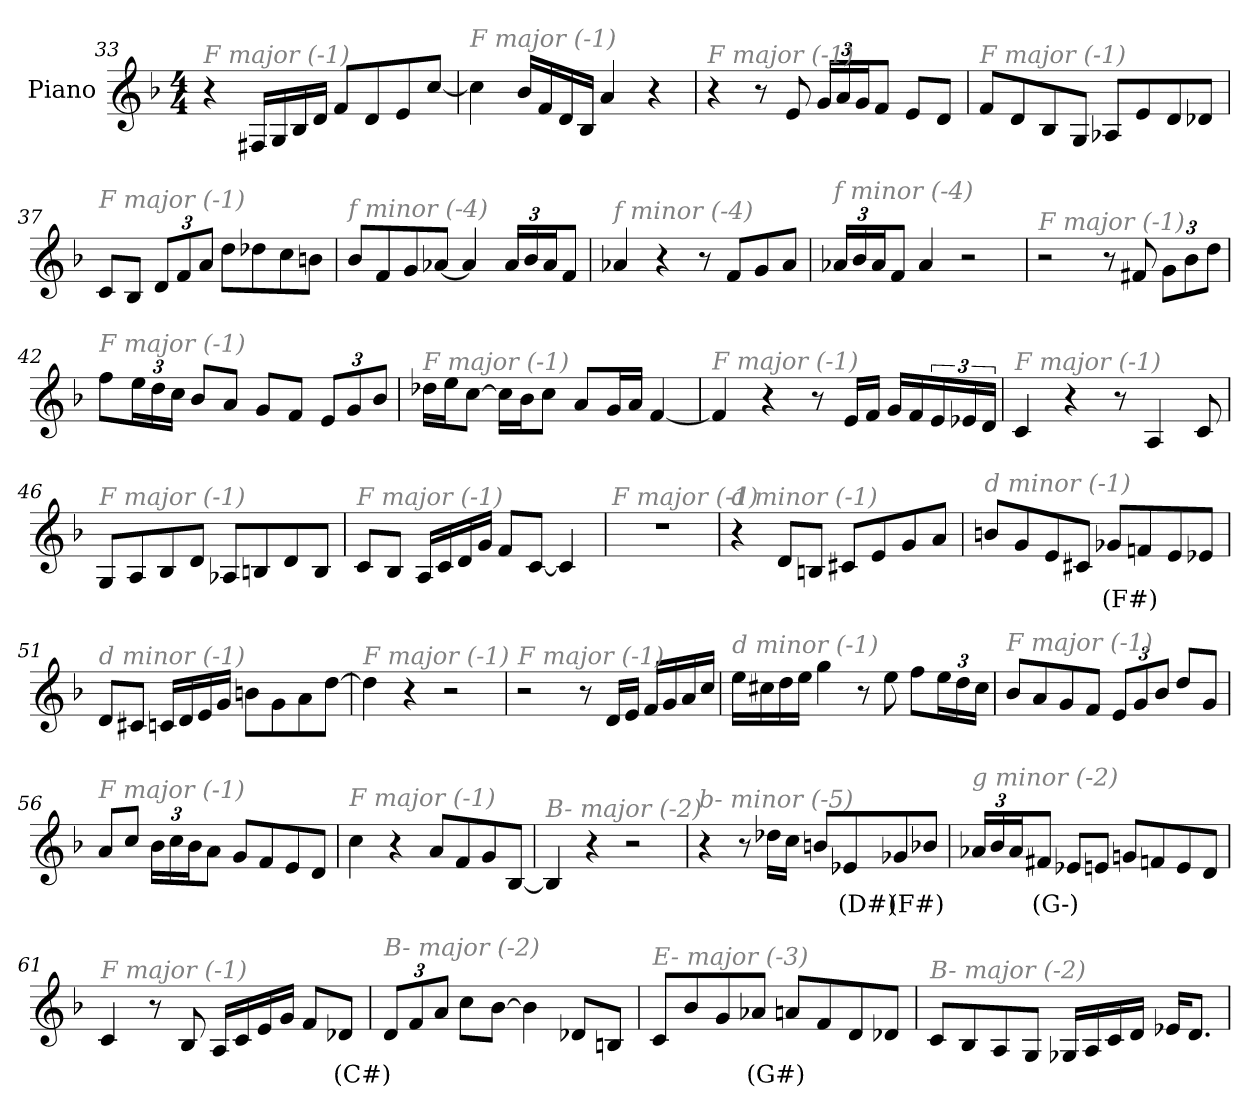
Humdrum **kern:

**kern	**text
*part1	*part1
*staff1	*staff1
*I"Piano	*
*I'Pno	*
*clefG2	*
*k[b-]	*
*F:	*
*M4/4	*
=33	=33
!LO:TX:i:color=#808080:t=F major (-1)	!
4r	.
16F#X/LL	.
16G/	.
16B-/	.
16d/JJ	.
8f/L	.
8d/	.
8e/	.
[8cc/J	.
=34	=34
!LO:TX:i:color=#808080:t=F major (-1)	!
4cc\]	.
16b-/LL	.
16f/	.
16d/	.
16B-/JJ	.
4a/	.
4r	.
=35	=35
!LO:TX:i:color=#808080:t=F major (-1)	!
4r	.
8r	.
8e/	.
*Xbrackettup	*
24g/LL	.
24a/	.
24g/J	.
8f/J	.
8e/L	.
8d/J	.
!!LO:LB:g=z
=36	=36
!LO:TX:i:color=#808080:t=F major (-1)	!
8f/L	.
8d/	.
8B-/	.
8G/J	.
8A-X/L	.
8e/	.
8d/	.
8d-X/J	.
=37	=37
!LO:TX:i:color=#808080:t=F major (-1)	!
8c/L	.
8B-/J	.
12d/L	.
12f/	.
12a/J	.
8dd\L	.
8dd-X\	.
8cc\	.
8bn\J	.
=38	=38
!LO:TX:i:color=#808080:t=f minor (-4)	!
8b-/L	.
8f/	.
8g/	.
[8a-X/J	.
4a-/]	.
24a-/LL	.
24b-/	.
24a-/J	.
8f/J	.
=39	=39
!LO:TX:i:color=#808080:t=f minor (-4)	!
4a-X/	.
4r	.
8r	.
8f/L	.
8g/	.
8a-/J	.
!!LO:PB:g=z
=40	=40
!LO:TX:i:color=#808080:t=f minor (-4)	!
24a-X/LL	.
24b-/	.
24a-/J	.
8f/J	.
4a-/	.
2r	.
=41	=41
!LO:TX:i:color=#808080:t=F major (-1)	!
2r	.
8r	.
8f#X/	.
12g\L	.
12b-\	.
12dd\J	.
=42	=42
!LO:TX:i:color=#808080:t=F major (-1)	!
8ff\L	.
24ee\L	.
24dd\	.
24cc\JJ	.
8b-/L	.
8a/J	.
8g/L	.
8f/J	.
12e/L	.
12g/	.
12b-/J	.
=43	=43
!LO:TX:i:color=#808080:t=F major (-1)	!
16dd-X\LL	.
16ee\J	.
[8cc\J	.
16cc\LL]	.
16b-\J	.
8cc\J	.
8a/L	.
16g/L	.
16a/JJ	.
[4f/	.
!!LO:LB:g=z
=44	=44
!LO:TX:i:color=#808080:t=F major (-1)	!
4f/]	.
4r	.
8r	.
16e/LL	.
16f/JJ	.
16g/LL	.
16f/	.
*brackettup	*
24e/	.
24e-X/	.
24d/JJ	.
=45	=45
!LO:TX:i:color=#808080:t=F major (-1)	!
4c/	.
4r	.
8r	.
4A/	.
8c/	.
=46	=46
!LO:TX:i:color=#808080:t=F major (-1)	!
8G/L	.
8A/	.
8B-/	.
8d/J	.
8A-X/L	.
8Bn/	.
8d/	.
8B/J	.
=47	=47
!LO:TX:i:color=#808080:t=F major (-1)	!
8c/L	.
8B-/J	.
16A/LL	.
16c/	.
16d/	.
16g/JJ	.
8f/L	.
[8c/J	.
4c/]	.
!!LO:LB:g=z
=48	=48
!LO:TX:i:color=#808080:t=F major (-1)	!
1r	.
=49	=49
!LO:TX:i:color=#808080:t=d minor (-1)	!
4r	.
8d/L	.
8Bn/J	.
8c#X/L	.
8e/	.
8g/	.
8a/J	.
=50	=50
!LO:TX:i:color=#808080:t=d minor (-1)	!
8bn/L	.
8g/	.
8e/	.
8c#X/J	.
8g-Xi/L	(F#)
8fn/	.
8e/	.
8e-X/J	.
=51	=51
!LO:TX:i:color=#808080:t=d minor (-1)	!
8d/L	.
8c#X/J	.
16cn/LL	.
16d/	.
16e/	.
16g/JJ	.
8bn\L	.
8g\	.
8a\	.
[8dd\J	.
=52	=52
!LO:TX:i:color=#808080:t=F major (-1)	!
4dd\]	.
4r	.
2r	.
!!LO:LB:g=z
=53	=53
!LO:TX:i:color=#808080:t=F major (-1)	!
2r	.
8r	.
16d/LL	.
16e/JJ	.
16f/LL	.
16g/	.
16a/	.
16cc/JJ	.
=54	=54
!LO:TX:i:color=#808080:t=d minor (-1)	!
16ee\LL	.
16cc#X\	.
16dd\	.
16ee\JJ	.
4gg\	.
8r	.
8ee\	.
8ff\L	.
*Xbrackettup	*
24ee\L	.
24dd\	.
24cc#\JJ	.
=55	=55
!LO:TX:i:color=#808080:t=F major (-1)	!
8b-/L	.
8a/	.
8g/	.
8f/J	.
12e/L	.
12g/	.
12b-/J	.
8dd/L	.
8g/J	.
=56	=56
!LO:TX:i:color=#808080:t=F major (-1)	!
8a/L	.
8cc/J	.
24b-\LL	.
24cc\	.
24b-\J	.
8a\J	.
8g/L	.
8f/	.
8e/	.
8d/J	.
!!LO:LB:g=z
=57	=57
!LO:TX:i:color=#808080:t=F major (-1)	!
4cc\	.
4r	.
8a/L	.
8f/	.
8g/	.
[8B-/J	.
=58	=58
!LO:TX:i:color=#808080:t=B- major (-2)	!
4B-/]	.
4r	.
2r	.
=59	=59
!LO:TX:i:color=#808080:t=b- minor (-5)	!
4r	.
8r	.
16dd-X\LL	.
16cc\JJ	.
8bn/L	.
8e-Xi/	(D#)
8g-Xi/	(F#)
8b-X/J	.
=60	=60
!LO:TX:i:color=#808080:t=g minor (-2)	!
24a-X/LL	.
24b-/	.
24a-/J	.
8f#Xi/J	(G-)
8e-X/L	.
8en/J	.
8gn/L	.
8f/	.
8e/	.
8d/J	.
!!LO:LB:g=z
=61	=61
!LO:TX:i:color=#808080:t=F major (-1)	!
4c/	.
8r	.
8B-/	.
16A/LL	.
16c/	.
16e/	.
16g/JJ	.
8f/L	.
8d-Xi/J	(C#)
=62	=62
!LO:TX:i:color=#808080:t=B- major (-2)	!
12d/L	.
12f/	.
12a/J	.
8cc\L	.
[8b-\J	.
4b-\]	.
8d-X/L	.
8Bn/J	.
=63	=63
!LO:TX:i:color=#808080:t=E- major (-3)	!
8c/L	.
8b-/	.
8g/	.
8a-Xi/J	(G#)
8a/L	.
8f/	.
8d/	.
8d-X/J	.
=64	=64
!LO:TX:i:color=#808080:t=B- major (-2)	!
8c/L	.
8B-/	.
8A/	.
8G/J	.
16G-X/LL	.
16A/	.
16c/	.
16d/JJ	.
16e-X/KL	.
8.d/J	.
=	=
*-	*-
